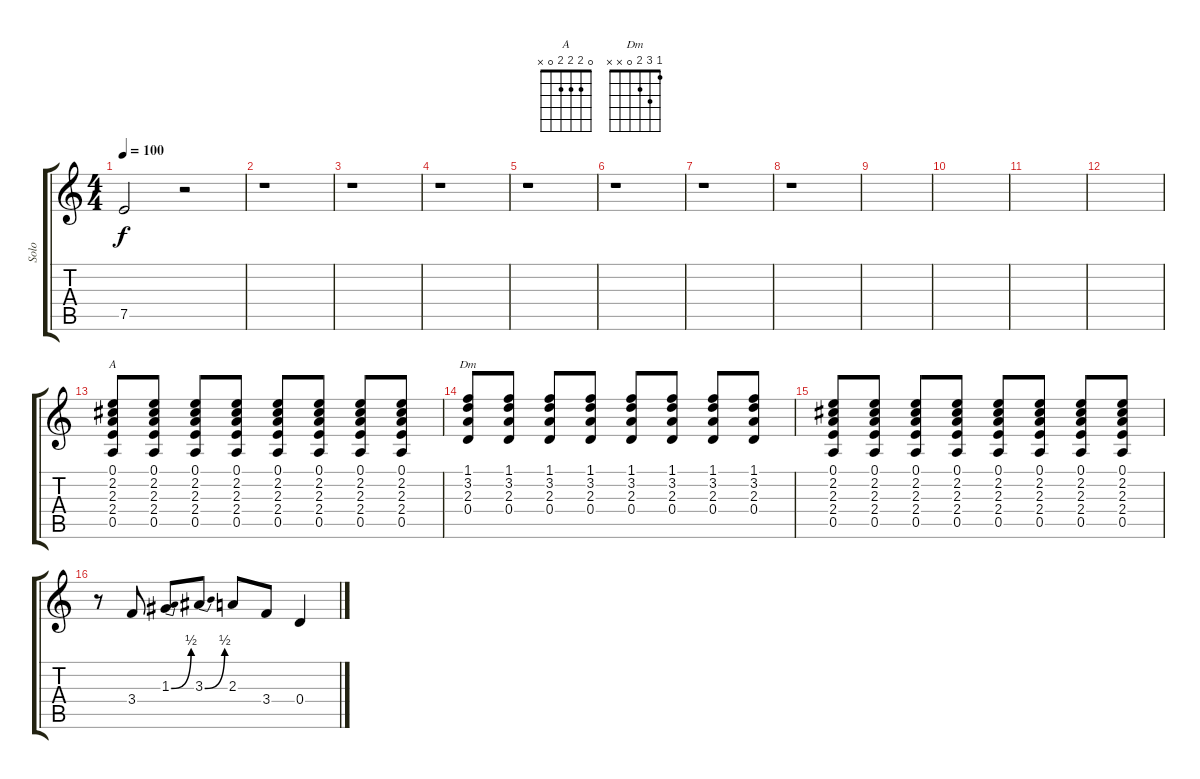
\track ("Solo" "Solo") {instrument distortionguitar}
\staff {score tabs}
\tuning (E4 B3 G3 D3 A2 E2) {hide}
\chord ("A" 0 2 2 2 0 x)
\chord ("Dm" 1 3 2 0 x x)
\ts (4 4)
\tempo 100
\clef g2
\ks c
7.5{t}.2{dy f} r.2 |
r.1 |
r.1 |
r.1 |
r.1 |
r.1 |
r.1 |
r.1 |
|
|
|
|
(0.1 2.2 2.3 2.4 0.5).8{ch "A"} (0.1 2.2 2.3 2.4 0.5).8 (0.1 2.2 2.3 2.4 0.5).8 (0.1 2.2 2.3 2.4 0.5).8 (0.1 2.2 2.3 2.4 0.5).8 (0.1 2.2 2.3 2.4 0.5).8 (0.1 2.2 2.3 2.4 0.5).8 (0.1 2.2 2.3 2.4 0.5).8 |
(1.1 3.2 2.3 0.4).8{ch "Dm"} (1.1 3.2 2.3 0.4).8 (1.1 3.2 2.3 0.4).8 (1.1 3.2 2.3 0.4).8 (1.1 3.2 2.3 0.4).8 (1.1 3.2 2.3 0.4).8 (1.1 3.2 2.3 0.4).8 (1.1 3.2 2.3 0.4).8 |
(0.1 2.2 2.3 2.4 0.5).8 (0.1 2.2 2.3 2.4 0.5).8 (0.1 2.2 2.3 2.4 0.5).8 (0.1 2.2 2.3 2.4 0.5).8 (0.1 2.2 2.3 2.4 0.5).8 (0.1 2.2 2.3 2.4 0.5).8 (0.1 2.2 2.3 2.4 0.5).8 (0.1 2.2 2.3 2.4 0.5).8 |
r.8 3.4.8 1.3{be (bend 0 0 60 2)}.8 3.3{be (bend 0 0 60 2)}.8 2.3.8 3.4.8 0.4.4
